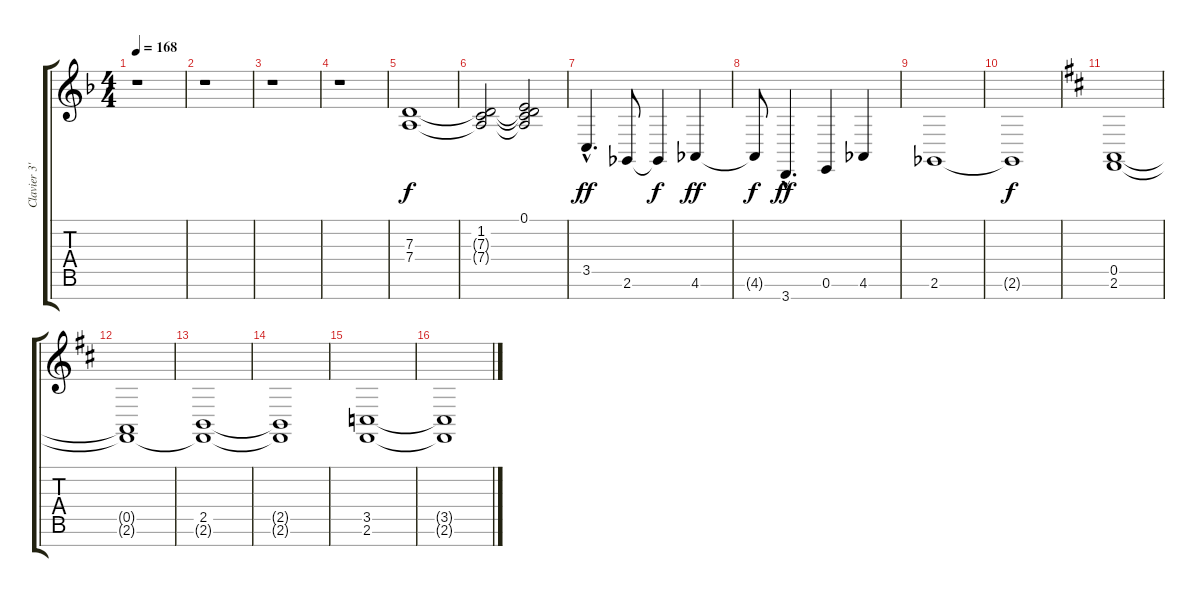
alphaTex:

\track ("Clavier 3'" "Clavier 3'") {instrument stringensemble1}
\staff {score tabs}
\tuning (E4 B3 G3 D3 A2 E2 B1) {hide}
\ts (4 4)
\tempo 168
\clef g2
\ks f
r.1{dy f} |
r.1 |
r.1 |
r.1 |
(7.3 7.4).1 |
(1.2 7.3{t} 7.4{t}).2 (0.1 1.2{t} 7.3{t} 7.4{t}).2 |
3.5{hac}.4{d dy ff} 2.6.8 2.6{t}.4{dy f} 4.6.4{dy ff} |
4.6{t}.8{dy f} 3.7{hac}.4{d dy ff} 0.6.4 4.6.4 |
2.6.1 |
2.6{t}.1{dy f} |
\ks d
(0.5 2.6).1 |
(0.5{t} 2.6{t}).1 |
(2.5 2.6{t}).1 |
(2.5{t} 2.6{t}).1 |
(3.5 2.6).1 |
(3.5{t} 2.6{t}).1
